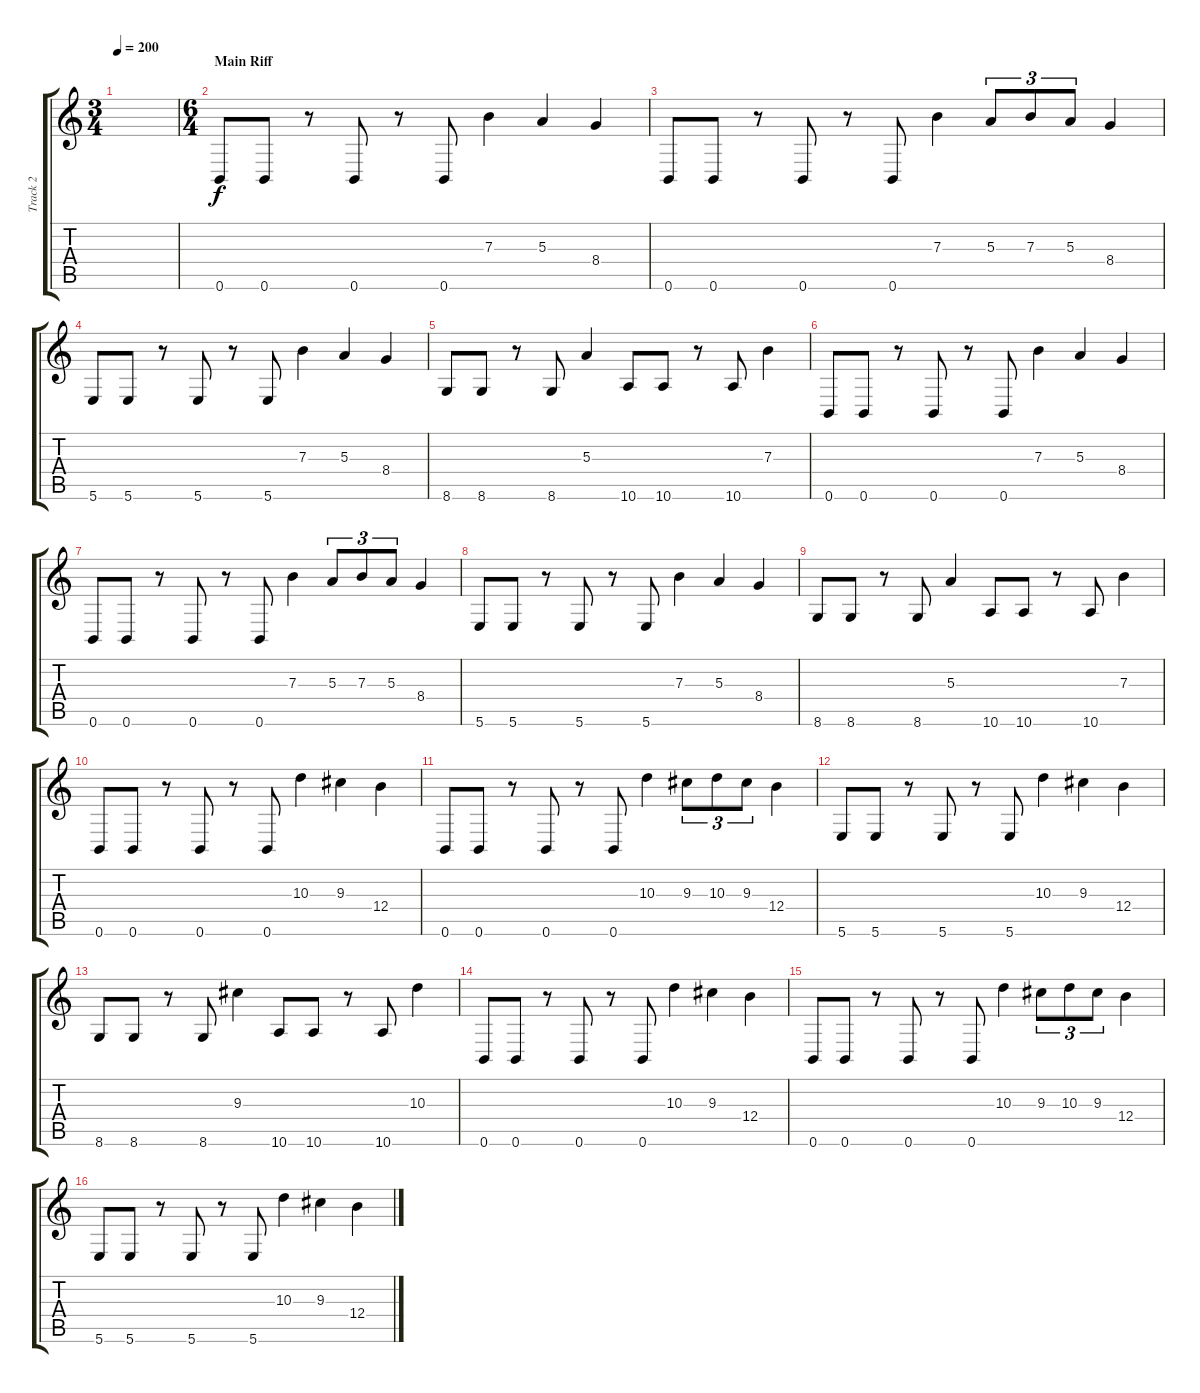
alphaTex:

\track ("Track 2" "Track 2") {instrument distortionguitar}
\staff {score tabs}
\tuning (Db4 Ab3 E3 B2 Gb2 B1) {hide}
\ts (3 4)
\tempo 200
\clef g2
\ks c
|
\ts (6 4)
\section ("" "Main Riff")
0.6.8 0.6.8 r.8 0.6.8 r.8 0.6.8 7.3.4 5.3.4 8.4.4 |
0.6.8 0.6.8 r.8 0.6.8 r.8 0.6.8 7.3.4 5.3.8{tu (3 2)} 7.3.8{tu (3 2)} 5.3.8{tu (3 2)} 8.4.4 |
5.6.8 5.6.8 r.8 5.6.8 r.8 5.6.8 7.3.4 5.3.4 8.4.4 |
8.6.8 8.6.8 r.8 8.6.8 5.3.4 10.6.8 10.6.8 r.8 10.6.8 7.3.4 |
0.6.8 0.6.8 r.8 0.6.8 r.8 0.6.8 7.3.4 5.3.4 8.4.4 |
0.6.8 0.6.8 r.8 0.6.8 r.8 0.6.8 7.3.4 5.3.8{tu (3 2)} 7.3.8{tu (3 2)} 5.3.8{tu (3 2)} 8.4.4 |
5.6.8 5.6.8 r.8 5.6.8 r.8 5.6.8 7.3.4 5.3.4 8.4.4 |
8.6.8 8.6.8 r.8 8.6.8 5.3.4 10.6.8 10.6.8 r.8 10.6.8 7.3.4 |
0.6.8 0.6.8 r.8 0.6.8 r.8 0.6.8 10.3.4 9.3.4 12.4.4 |
0.6.8 0.6.8 r.8 0.6.8 r.8 0.6.8 10.3.4 9.3.8{tu (3 2)} 10.3.8{tu (3 2)} 9.3.8{tu (3 2)} 12.4.4 |
5.6.8 5.6.8 r.8 5.6.8 r.8 5.6.8 10.3.4 9.3.4 12.4.4 |
8.6.8 8.6.8 r.8 8.6.8 9.3.4 10.6.8 10.6.8 r.8 10.6.8 10.3.4 |
0.6.8 0.6.8 r.8 0.6.8 r.8 0.6.8 10.3.4 9.3.4 12.4.4 |
0.6.8 0.6.8 r.8 0.6.8 r.8 0.6.8 10.3.4 9.3.8{tu (3 2)} 10.3.8{tu (3 2)} 9.3.8{tu (3 2)} 12.4.4 |
5.6.8 5.6.8 r.8 5.6.8 r.8 5.6.8 10.3.4 9.3.4 12.4.4
